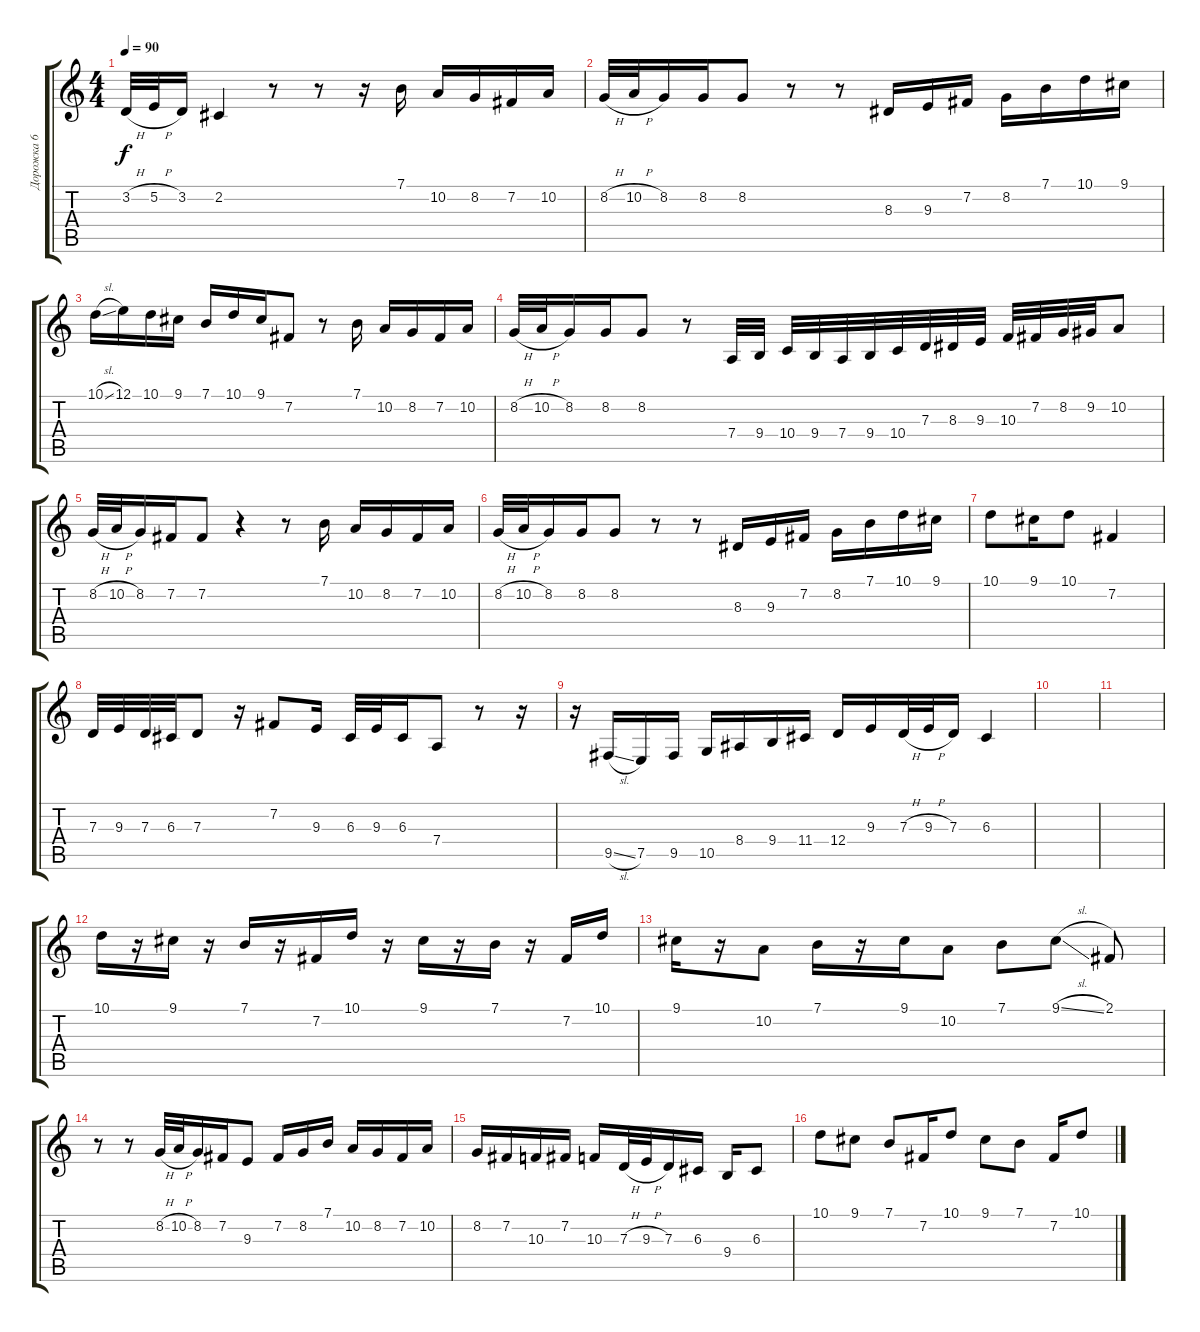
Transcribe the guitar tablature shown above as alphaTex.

\track ("Дорожка 6" "Дорожка 6") {instrument pad1newage}
\staff {score tabs}
\tuning (E4 B3 G3 D3 A2 E2) {hide}
\ts (4 4)
\tempo 90
\clef g2
\ks c
3.2{h}.32{dy f} 5.2{h}.32 3.2.16 2.2.4 r.8 r.8 r.16 7.1.16 10.2.16 8.2.16 7.2.16 10.2.16 |
8.2{h}.32 10.2{h}.32 8.2.16 8.2.16 8.2.8 r.8 r.8 8.3.16 9.3.16 7.2.16 8.2.16 7.1.16 10.1.16 9.1.16 |
10.1{sl}.16 12.1.16 10.1.16 9.1.16 7.1.16 10.1.16 9.1.16 7.2.8 r.8 7.1.16 10.2.16 8.2.16 7.2.16 10.2.16 |
8.2{h}.32 10.2{h}.32 8.2.16 8.2.16 8.2.8 r.8 7.4.32 9.4.32 10.4.32 9.4.32 7.4.32 9.4.32 10.4.32 7.3.32 8.3.32 9.3.32 10.3.32 7.2.32 8.2.32 9.2.32 10.2.8 |
8.2{h}.32 10.2{h}.32 8.2.16 7.2.16 7.2.8 r.4 r.8 7.1.16 10.2.16 8.2.16 7.2.16 10.2.16 |
8.2{h}.32 10.2{h}.32 8.2.16 8.2.16 8.2.8 r.8 r.8 8.3.16 9.3.16 7.2.16 8.2.16 7.1.16 10.1.16 9.1.16 |
10.1.8 9.1.16 10.1.8 7.2.4 |
7.3.32 9.3.32 7.3.32 6.3.32 7.3.8 r.16 7.2.8 9.3.16 6.3.32 9.3.32 6.3.16 7.4.8 r.8 r.16 |
r.16 9.5{sl}.16 7.5.16 9.5.16 10.5.16 8.4.16 9.4.16 11.4.16 12.4.16 9.3.16 7.3{h}.32 9.3{h}.32 7.3.16 6.3.4 |
|
|
10.1.16 r.16 9.1.16 r.16 7.1.16 r.16 7.2.16 10.1.16 r.16 9.1.16 r.16 7.1.16 r.16 7.2.16 10.1.16 |
9.1.16 r.16 10.2.8 7.1.16 r.16 9.1.16 10.2.8 7.1.8 9.1{sl}.8 2.1.8 |
r.8 r.8 8.2{h}.32 10.2{h}.32 8.2.16 7.2.16 9.3.8 7.2.16 8.2.16 7.1.16 10.2.16 8.2.16 7.2.16 10.2.16 |
8.2.16 7.2.16 10.3.16 7.2.16 10.3.16 7.3{h}.32 9.3{h}.32 7.3.16 6.3.16 9.4.16 6.3.8 |
10.1.8 9.1.8 7.1.8 7.2.16 10.1.8 9.1.8 7.1.8 7.2.16 10.1.8
